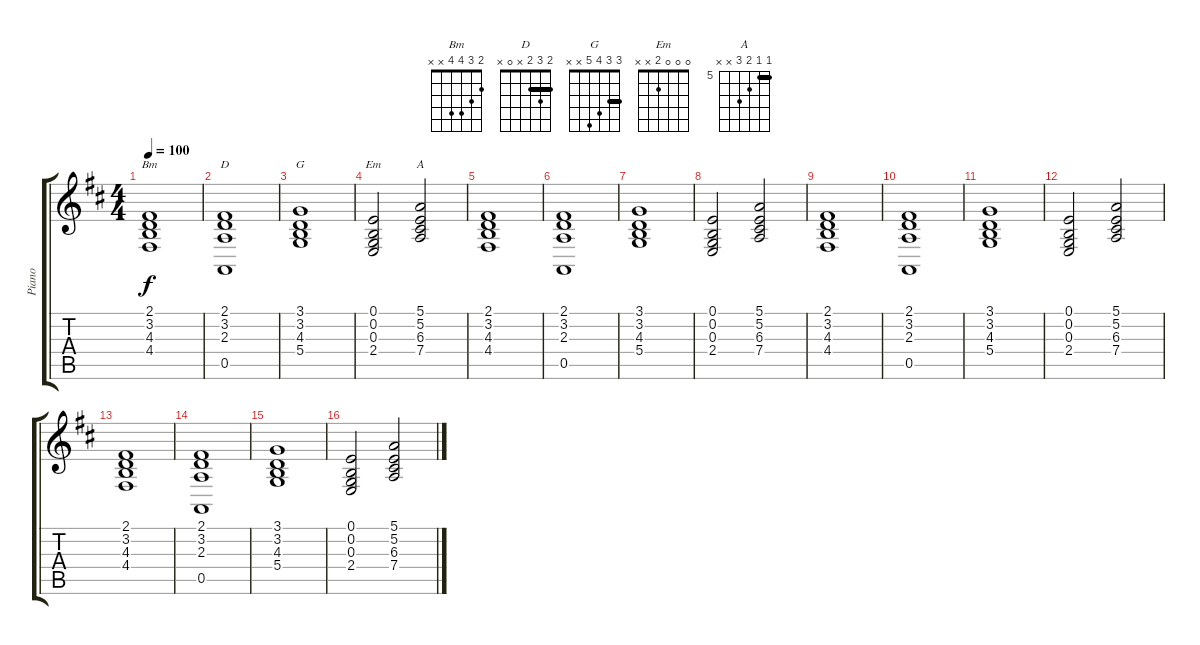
\track ("Piano" "Piano") {instrument acousticgrandpiano}
\staff {score tabs}
\tuning (E4 B3 G3 D3 A2 E2) {hide}
\chord ("Bm" 2 3 4 4 x x)
\chord ("D" 2 3 2 x 0 x) {barre 2}
\chord ("G" 3 3 4 5 x x) {barre 3}
\chord ("Em" 0 0 0 2 x x)
\chord ("A" 5 5 6 7 x x) {firstfret 5 barre 5}
\ts (4 4)
\tempo 100
\clef g2
\ks d
(2.1 3.2 4.3 4.4).1{ch "Bm" dy f} |
(2.1 3.2 2.3 0.5).1{ch "D"} |
(3.1 3.2 4.3 5.4).1{ch "G"} |
(0.1 0.2 0.3 2.4).2{ch "Em"} (5.1 5.2 6.3 7.4).2{ch "A"} |
(2.1 3.2 4.3 4.4).1 |
(2.1 3.2 2.3 0.5).1 |
(3.1 3.2 4.3 5.4).1 |
(0.1 0.2 0.3 2.4).2 (5.1 5.2 6.3 7.4).2 |
(2.1 3.2 4.3 4.4).1 |
(2.1 3.2 2.3 0.5).1 |
(3.1 3.2 4.3 5.4).1 |
(0.1 0.2 0.3 2.4).2 (5.1 5.2 6.3 7.4).2 |
(2.1 3.2 4.3 4.4).1 |
(2.1 3.2 2.3 0.5).1 |
(3.1 3.2 4.3 5.4).1 |
(0.1 0.2 0.3 2.4).2 (5.1 5.2 6.3 7.4).2
